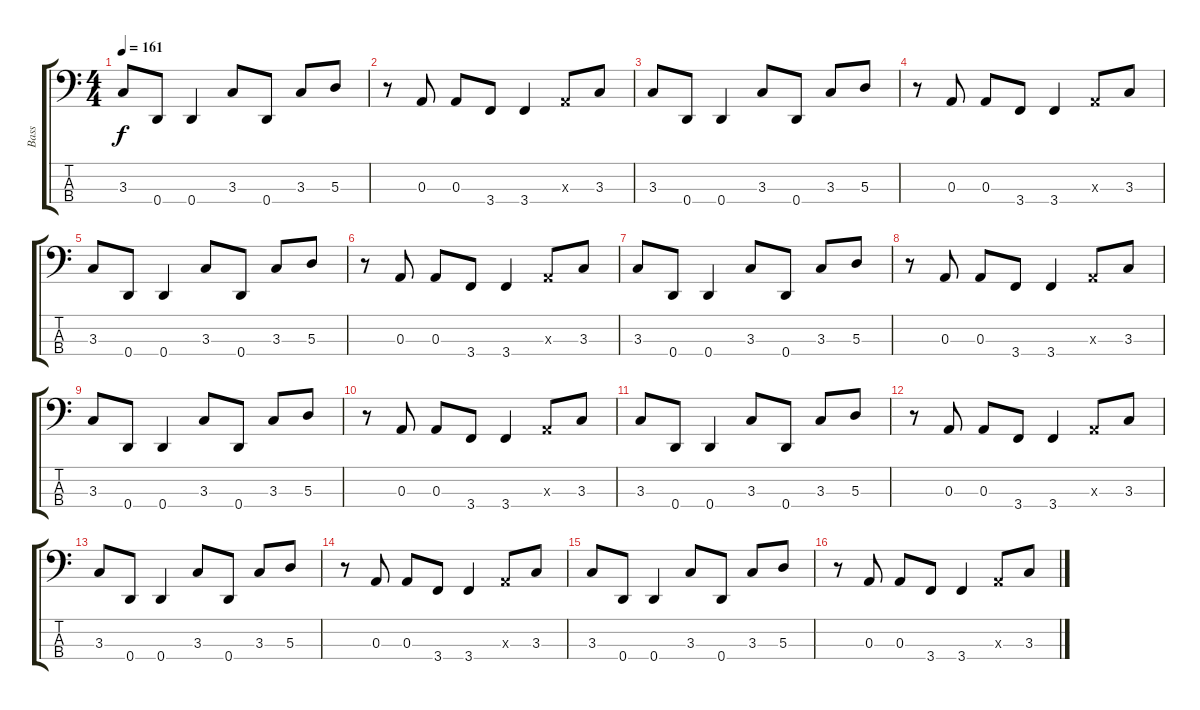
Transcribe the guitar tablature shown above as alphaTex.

\track ("Bass" "Bass") {instrument electricbasspick}
\staff {score tabs}
\tuning (G2 D2 A1 D1) {hide}
\ts (4 4)
\tempo 161
\clef f4
\ks c
3.3.8{dy f} 0.4.8 0.4.4 3.3.8 0.4.8 3.3.8 5.3.8 |
r.8 0.3.8 0.3.8 3.4.8 3.4.4 0.3{x}.8 3.3.8 |
3.3.8 0.4.8 0.4.4 3.3.8 0.4.8 3.3.8 5.3.8 |
r.8 0.3.8 0.3.8 3.4.8 3.4.4 0.3{x}.8 3.3.8 |
3.3.8 0.4.8 0.4.4 3.3.8 0.4.8 3.3.8 5.3.8 |
r.8 0.3.8 0.3.8 3.4.8 3.4.4 0.3{x}.8 3.3.8 |
3.3.8 0.4.8 0.4.4 3.3.8 0.4.8 3.3.8 5.3.8 |
r.8 0.3.8 0.3.8 3.4.8 3.4.4 0.3{x}.8 3.3.8 |
3.3.8 0.4.8 0.4.4 3.3.8 0.4.8 3.3.8 5.3.8 |
r.8 0.3.8 0.3.8 3.4.8 3.4.4 0.3{x}.8 3.3.8 |
3.3.8 0.4.8 0.4.4 3.3.8 0.4.8 3.3.8 5.3.8 |
r.8 0.3.8 0.3.8 3.4.8 3.4.4 0.3{x}.8 3.3.8 |
3.3.8 0.4.8 0.4.4 3.3.8 0.4.8 3.3.8 5.3.8 |
r.8 0.3.8 0.3.8 3.4.8 3.4.4 0.3{x}.8 3.3.8 |
3.3.8 0.4.8 0.4.4 3.3.8 0.4.8 3.3.8 5.3.8 |
r.8 0.3.8 0.3.8 3.4.8 3.4.4 0.3{x}.8 3.3.8
